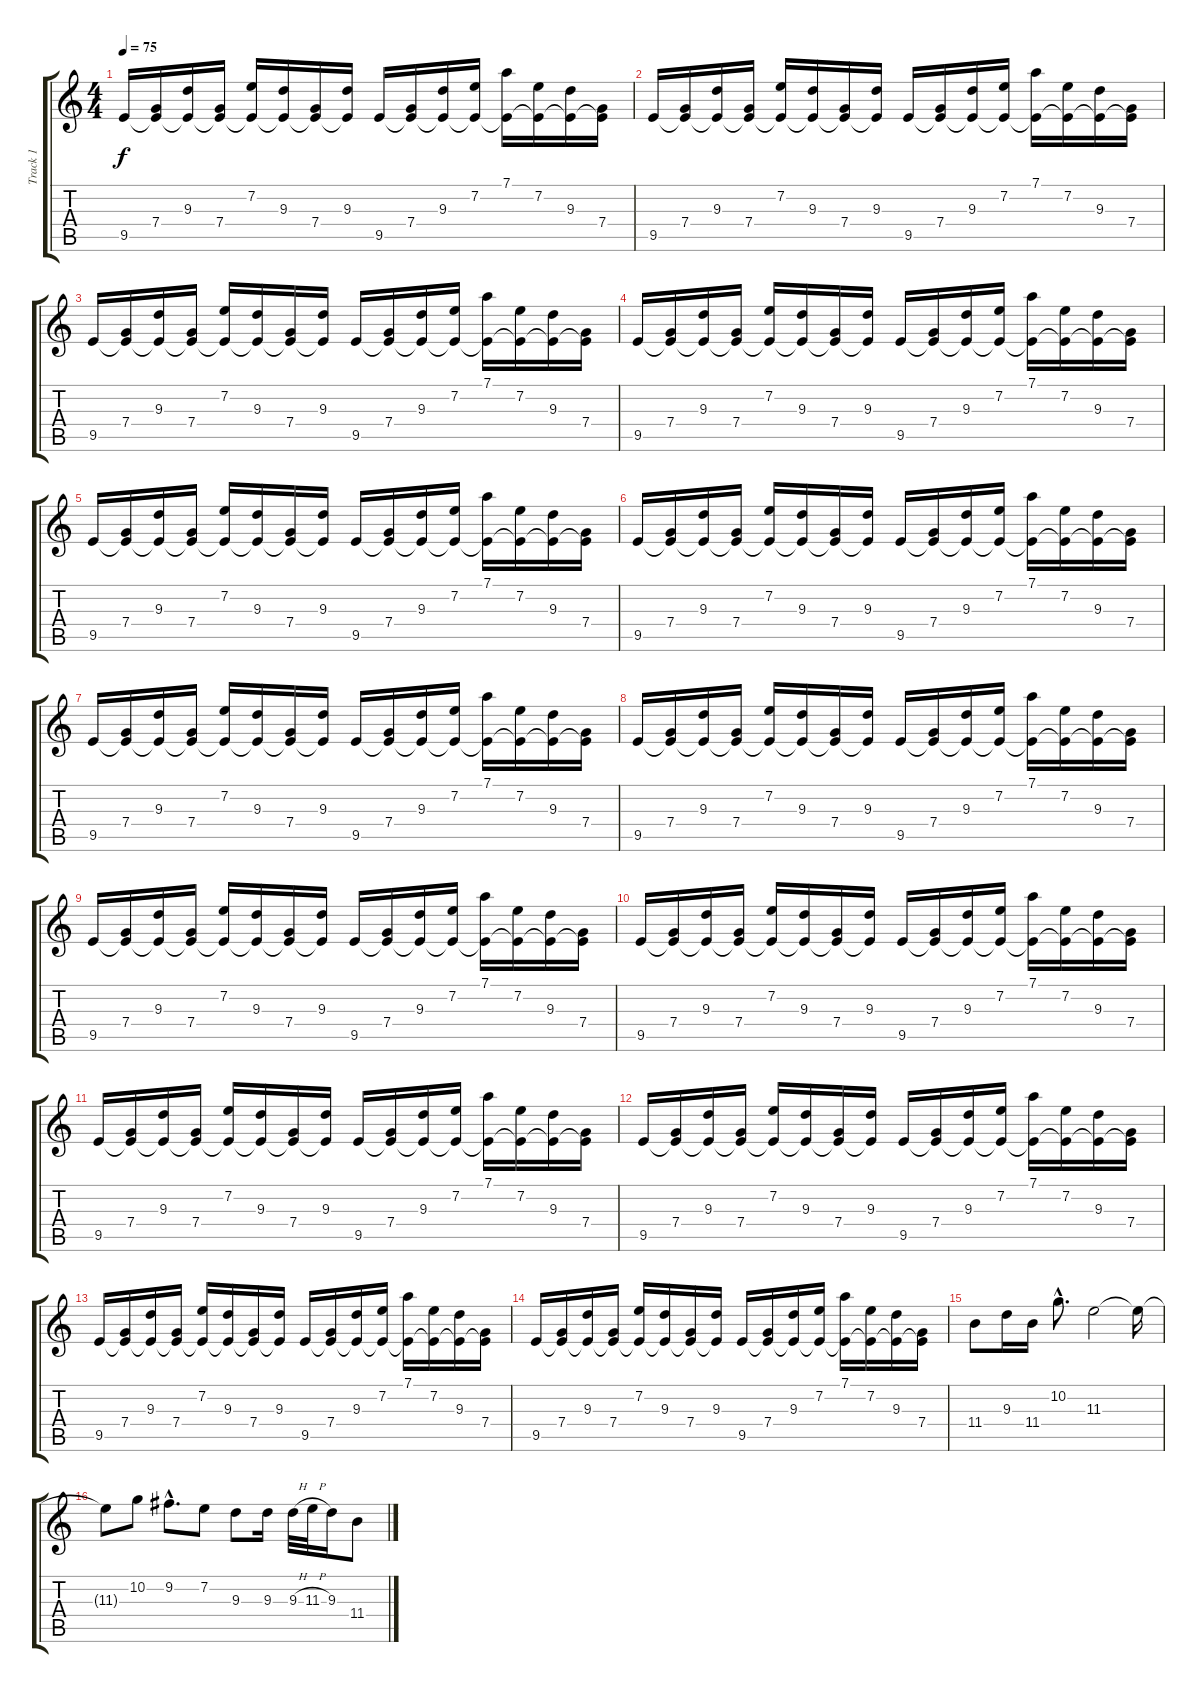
\track ("Track 1" "Track 1") {instrument electricguitarjazz}
\staff {score tabs}
\tuning (D4 A3 F3 C3 G2 C2) {hide}
\ts (4 4)
\tempo 75
\clef g2
\ks c
9.5.16{dy f instrument electricguitarjazz} (7.4 9.5{t}).16 (9.3 9.5{t}).16 (7.4 9.5{t}).16 (7.2 9.5{t}).16 (9.3 9.5{t}).16 (7.4 9.5{t}).16 (9.3 9.5{t}).16 9.5.16 (7.4 9.5{t}).16 (9.3 9.5{t}).16 (7.2 9.5{t}).16 (7.1 9.5{t}).16 (7.2 9.5{t}).16 (9.3 9.5{t}).16 (7.4 9.5{t}).16 |
9.5.16 (7.4 9.5{t}).16 (9.3 9.5{t}).16 (7.4 9.5{t}).16 (7.2 9.5{t}).16 (9.3 9.5{t}).16 (7.4 9.5{t}).16 (9.3 9.5{t}).16 9.5.16 (7.4 9.5{t}).16 (9.3 9.5{t}).16 (7.2 9.5{t}).16 (7.1 9.5{t}).16 (7.2 9.5{t}).16 (9.3 9.5{t}).16 (7.4 9.5{t}).16 |
9.5.16 (7.4 9.5{t}).16 (9.3 9.5{t}).16 (7.4 9.5{t}).16 (7.2 9.5{t}).16 (9.3 9.5{t}).16 (7.4 9.5{t}).16 (9.3 9.5{t}).16 9.5.16 (7.4 9.5{t}).16 (9.3 9.5{t}).16 (7.2 9.5{t}).16 (7.1 9.5{t}).16 (7.2 9.5{t}).16 (9.3 9.5{t}).16 (7.4 9.5{t}).16 |
9.5.16 (7.4 9.5{t}).16 (9.3 9.5{t}).16 (7.4 9.5{t}).16 (7.2 9.5{t}).16 (9.3 9.5{t}).16 (7.4 9.5{t}).16 (9.3 9.5{t}).16 9.5.16 (7.4 9.5{t}).16 (9.3 9.5{t}).16 (7.2 9.5{t}).16 (7.1 9.5{t}).16 (7.2 9.5{t}).16 (9.3 9.5{t}).16 (7.4 9.5{t}).16 |
9.5.16 (7.4 9.5{t}).16 (9.3 9.5{t}).16 (7.4 9.5{t}).16 (7.2 9.5{t}).16 (9.3 9.5{t}).16 (7.4 9.5{t}).16 (9.3 9.5{t}).16 9.5.16 (7.4 9.5{t}).16 (9.3 9.5{t}).16 (7.2 9.5{t}).16 (7.1 9.5{t}).16 (7.2 9.5{t}).16 (9.3 9.5{t}).16 (7.4 9.5{t}).16 |
9.5.16 (7.4 9.5{t}).16 (9.3 9.5{t}).16 (7.4 9.5{t}).16 (7.2 9.5{t}).16 (9.3 9.5{t}).16 (7.4 9.5{t}).16 (9.3 9.5{t}).16 9.5.16 (7.4 9.5{t}).16 (9.3 9.5{t}).16 (7.2 9.5{t}).16 (7.1 9.5{t}).16 (7.2 9.5{t}).16 (9.3 9.5{t}).16 (7.4 9.5{t}).16 |
9.5.16 (7.4 9.5{t}).16 (9.3 9.5{t}).16 (7.4 9.5{t}).16 (7.2 9.5{t}).16 (9.3 9.5{t}).16 (7.4 9.5{t}).16 (9.3 9.5{t}).16 9.5.16 (7.4 9.5{t}).16 (9.3 9.5{t}).16 (7.2 9.5{t}).16 (7.1 9.5{t}).16 (7.2 9.5{t}).16 (9.3 9.5{t}).16 (7.4 9.5{t}).16 |
9.5.16 (7.4 9.5{t}).16 (9.3 9.5{t}).16 (7.4 9.5{t}).16 (7.2 9.5{t}).16 (9.3 9.5{t}).16 (7.4 9.5{t}).16 (9.3 9.5{t}).16 9.5.16 (7.4 9.5{t}).16 (9.3 9.5{t}).16 (7.2 9.5{t}).16 (7.1 9.5{t}).16 (7.2 9.5{t}).16 (9.3 9.5{t}).16 (7.4 9.5{t}).16 |
9.5.16 (7.4 9.5{t}).16 (9.3 9.5{t}).16 (7.4 9.5{t}).16 (7.2 9.5{t}).16 (9.3 9.5{t}).16 (7.4 9.5{t}).16 (9.3 9.5{t}).16 9.5.16 (7.4 9.5{t}).16 (9.3 9.5{t}).16 (7.2 9.5{t}).16 (7.1 9.5{t}).16 (7.2 9.5{t}).16 (9.3 9.5{t}).16 (7.4 9.5{t}).16 |
9.5.16 (7.4 9.5{t}).16 (9.3 9.5{t}).16 (7.4 9.5{t}).16 (7.2 9.5{t}).16 (9.3 9.5{t}).16 (7.4 9.5{t}).16 (9.3 9.5{t}).16 9.5.16 (7.4 9.5{t}).16 (9.3 9.5{t}).16 (7.2 9.5{t}).16 (7.1 9.5{t}).16 (7.2 9.5{t}).16 (9.3 9.5{t}).16 (7.4 9.5{t}).16 |
9.5.16 (7.4 9.5{t}).16 (9.3 9.5{t}).16 (7.4 9.5{t}).16 (7.2 9.5{t}).16 (9.3 9.5{t}).16 (7.4 9.5{t}).16 (9.3 9.5{t}).16 9.5.16 (7.4 9.5{t}).16 (9.3 9.5{t}).16 (7.2 9.5{t}).16 (7.1 9.5{t}).16 (7.2 9.5{t}).16 (9.3 9.5{t}).16 (7.4 9.5{t}).16 |
9.5.16 (7.4 9.5{t}).16 (9.3 9.5{t}).16 (7.4 9.5{t}).16 (7.2 9.5{t}).16 (9.3 9.5{t}).16 (7.4 9.5{t}).16 (9.3 9.5{t}).16 9.5.16 (7.4 9.5{t}).16 (9.3 9.5{t}).16 (7.2 9.5{t}).16 (7.1 9.5{t}).16 (7.2 9.5{t}).16 (9.3 9.5{t}).16 (7.4 9.5{t}).16 |
9.5.16 (7.4 9.5{t}).16 (9.3 9.5{t}).16 (7.4 9.5{t}).16 (7.2 9.5{t}).16 (9.3 9.5{t}).16 (7.4 9.5{t}).16 (9.3 9.5{t}).16 9.5.16 (7.4 9.5{t}).16 (9.3 9.5{t}).16 (7.2 9.5{t}).16 (7.1 9.5{t}).16 (7.2 9.5{t}).16 (9.3 9.5{t}).16 (7.4 9.5{t}).16 |
9.5.16 (7.4 9.5{t}).16 (9.3 9.5{t}).16 (7.4 9.5{t}).16 (7.2 9.5{t}).16 (9.3 9.5{t}).16 (7.4 9.5{t}).16 (9.3 9.5{t}).16 9.5.16 (7.4 9.5{t}).16 (9.3 9.5{t}).16 (7.2 9.5{t}).16 (7.1 9.5{t}).16 (7.2 9.5{t}).16 (9.3 9.5{t}).16 (7.4 9.5{t}).16 |
11.4.8 9.3.16 11.4.16 10.2{hac}.8{d} 11.3.2 11.3{t}.16 |
11.3{t}.8 10.2.8 9.2{hac}.8{d} 7.2.8 9.3.8 9.3.16 9.3{h}.32 11.3{h}.32 9.3.16 11.4.8
